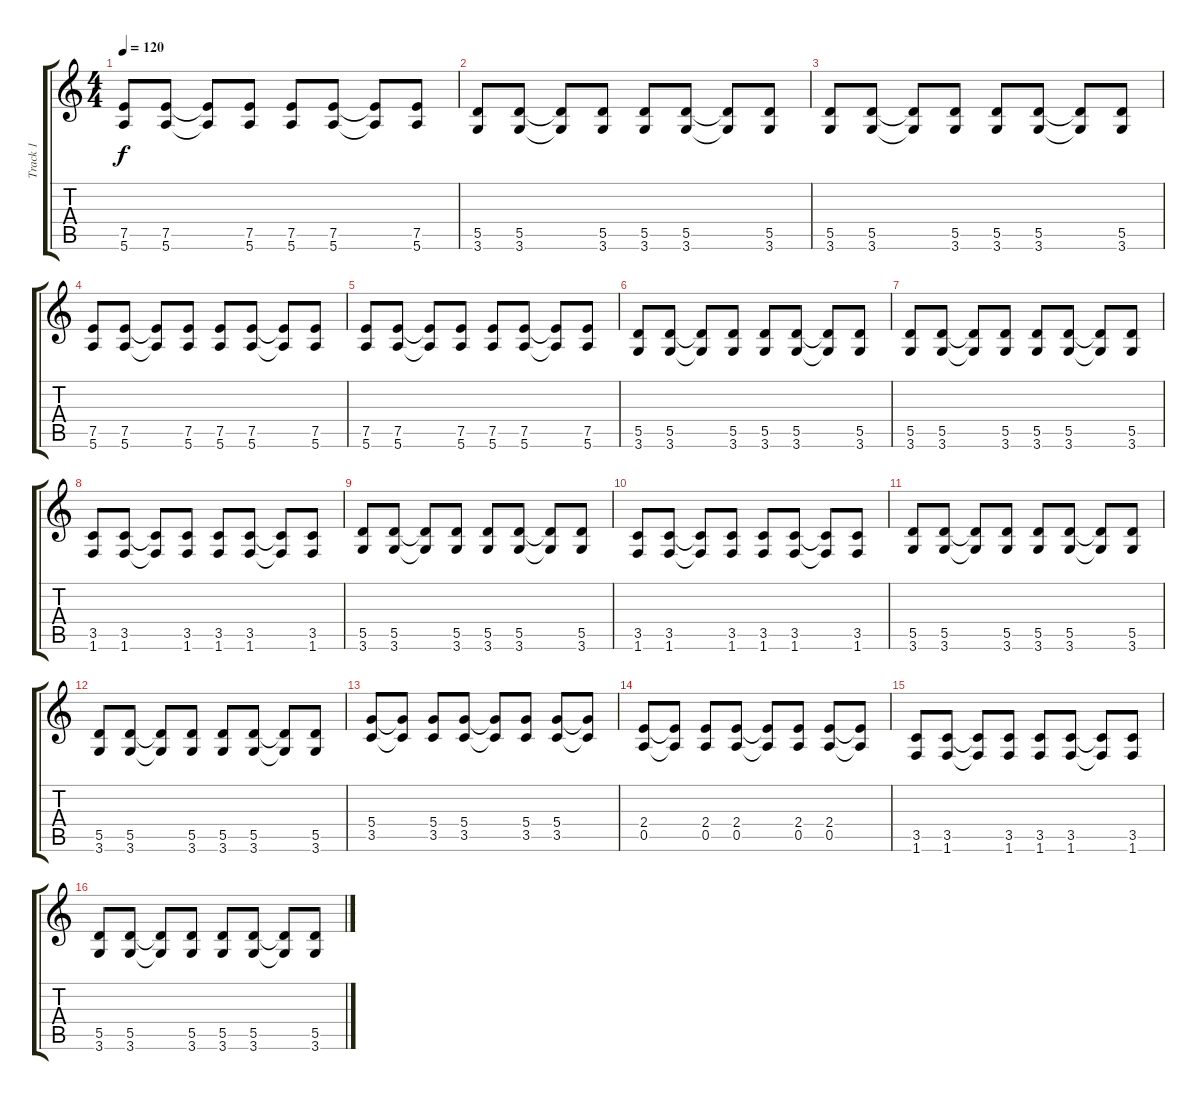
\track ("Track 1" "Track 1") {instrument electricguitarclean}
\staff {score tabs}
\tuning (E4 B3 G3 D3 A2 E2) {hide}
\ts (4 4)
\tempo 120
\clef g2
\ks c
(7.5 5.6).8{dy f} (7.5 5.6).8 (7.5{t} 5.6{t}).8 (7.5 5.6).8 (7.5 5.6).8 (7.5 5.6).8 (7.5{t} 5.6{t}).8 (7.5 5.6).8 |
(5.5 3.6).8 (5.5 3.6).8 (5.5{t} 3.6{t}).8 (5.5 3.6).8 (5.5 3.6).8 (5.5 3.6).8 (5.5{t} 3.6{t}).8 (5.5 3.6).8 |
(5.5 3.6).8 (5.5 3.6).8 (5.5{t} 3.6{t}).8 (5.5 3.6).8 (5.5 3.6).8 (5.5 3.6).8 (5.5{t} 3.6{t}).8 (5.5 3.6).8 |
(7.5 5.6).8 (7.5 5.6).8 (7.5{t} 5.6{t}).8 (7.5 5.6).8 (7.5 5.6).8 (7.5 5.6).8 (7.5{t} 5.6{t}).8 (7.5 5.6).8 |
(7.5 5.6).8 (7.5 5.6).8 (7.5{t} 5.6{t}).8 (7.5 5.6).8 (7.5 5.6).8 (7.5 5.6).8 (7.5{t} 5.6{t}).8 (7.5 5.6).8 |
(5.5 3.6).8 (5.5 3.6).8 (5.5{t} 3.6{t}).8 (5.5 3.6).8 (5.5 3.6).8 (5.5 3.6).8 (5.5{t} 3.6{t}).8 (5.5 3.6).8 |
(5.5 3.6).8 (5.5 3.6).8 (5.5{t} 3.6{t}).8 (5.5 3.6).8 (5.5 3.6).8 (5.5 3.6).8 (5.5{t} 3.6{t}).8 (5.5 3.6).8 |
(3.5 1.6).8 (3.5 1.6).8 (3.5{t} 1.6{t}).8 (3.5 1.6).8 (3.5 1.6).8 (3.5 1.6).8 (3.5{t} 1.6{t}).8 (3.5 1.6).8 |
(5.5 3.6).8 (5.5 3.6).8 (5.5{t} 3.6{t}).8 (5.5 3.6).8 (5.5 3.6).8 (5.5 3.6).8 (5.5{t} 3.6{t}).8 (5.5 3.6).8 |
(3.5 1.6).8 (3.5 1.6).8 (3.5{t} 1.6{t}).8 (3.5 1.6).8 (3.5 1.6).8 (3.5 1.6).8 (3.5{t} 1.6{t}).8 (3.5 1.6).8 |
(5.5 3.6).8 (5.5 3.6).8 (5.5{t} 3.6{t}).8 (5.5 3.6).8 (5.5 3.6).8 (5.5 3.6).8 (5.5{t} 3.6{t}).8 (5.5 3.6).8 |
(5.5 3.6).8 (5.5 3.6).8 (5.5{t} 3.6{t}).8 (5.5 3.6).8 (5.5 3.6).8 (5.5 3.6).8 (5.5{t} 3.6{t}).8 (5.5 3.6).8 |
(5.4 3.5).8 (5.4{t} 3.5{t}).8 (5.4 3.5).8 (5.4 3.5).8 (5.4{t} 3.5{t}).8 (5.4 3.5).8 (5.4 3.5).8 (5.4{t} 3.5{t}).8 |
(2.4 0.5).8 (2.4{t} 0.5{t}).8 (2.4 0.5).8 (2.4 0.5).8 (2.4{t} 0.5{t}).8 (2.4 0.5).8 (2.4 0.5).8 (2.4{t} 0.5{t}).8 |
(3.5 1.6).8 (3.5 1.6).8 (3.5{t} 1.6{t}).8 (3.5 1.6).8 (3.5 1.6).8 (3.5 1.6).8 (3.5{t} 1.6{t}).8 (3.5 1.6).8 |
(5.5 3.6).8 (5.5 3.6).8 (5.5{t} 3.6{t}).8 (5.5 3.6).8 (5.5 3.6).8 (5.5 3.6).8 (5.5{t} 3.6{t}).8 (5.5 3.6).8
